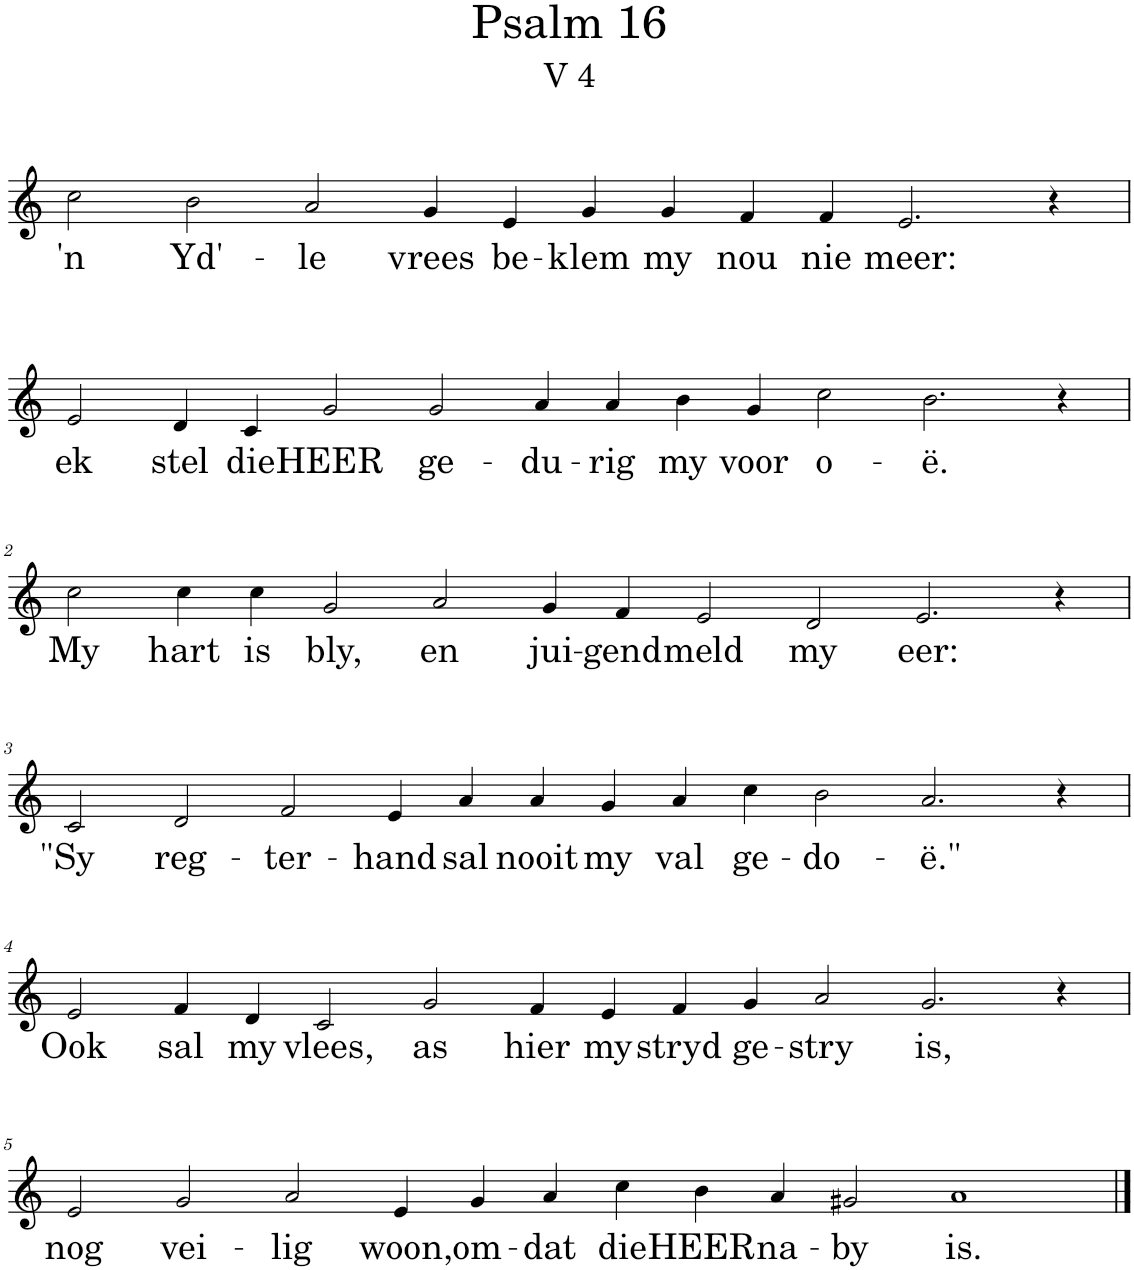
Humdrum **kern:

**kern	**text
*part1	*part1
*staff1	*staff1
*I"Pipe Organ	*
*I'Org.	*
*clefG2	*
*k[]	*
*M18/4	*
=	=
!	!LO:LY:b
2cc\	'n
!	!LO:LY:b
2b\	Yd'-
!	!LO:LY:b
2a/	-le
!	!LO:LY:b
4g/	vrees
!	!LO:LY:b
4e/	be-
!	!LO:LY:b
4g/	-klem
!	!LO:LY:b
4g/	my
!	!LO:LY:b
4f/	nou
!	!LO:LY:b
4f/	nie
!	!LO:LY:b
2.e/	meer:
4r	.
!!LO:LB:g=z
=1	=1
!	!LO:LY:b
2e/	ek
!	!LO:LY:b
4d/	stel
!	!LO:LY:b
4c/	die
!	!LO:LY:b
2g/	HEER
!	!LO:LY:b
2g/	ge-
!	!LO:LY:b
4a/	-du-
!	!LO:LY:b
4a/	-rig
!	!LO:LY:b
4b\	my
!	!LO:LY:b
4g/	voor
!	!LO:LY:b
2cc\	o-
!	!LO:LY:b
2.b\	-ë.
4r	.
!!LO:LB:g=z
=2	=2
!	!LO:LY:b
2cc\	My
!	!LO:LY:b
4cc\	hart
!	!LO:LY:b
4cc\	is
!	!LO:LY:b
2g/	bly,
!	!LO:LY:b
2a/	en
!	!LO:LY:b
4g/	jui-
!	!LO:LY:b
4f/	-gend
!	!LO:LY:b
2e/	meld
!	!LO:LY:b
2d/	my
!	!LO:LY:b
2.e/	eer:
4r	.
!!LO:LB:g=z
=3	=3
!	!LO:LY:b
2c/	"Sy
!	!LO:LY:b
2d/	reg-
!	!LO:LY:b
2f/	-ter-
!	!LO:LY:b
4e/	-hand
!	!LO:LY:b
4a/	sal
!	!LO:LY:b
4a/	nooit
!	!LO:LY:b
4g/	my
!	!LO:LY:b
4a/	val
!	!LO:LY:b
4cc\	ge-
!	!LO:LY:b
2b\	-do-
!	!LO:LY:b
2.a/	-ë."
4r	.
!!LO:LB:g=z
=4	=4
!	!LO:LY:b
2e/	Ook
!	!LO:LY:b
4f/	sal
!	!LO:LY:b
4d/	my
!	!LO:LY:b
2c/	vlees,
!	!LO:LY:b
2g/	as
!	!LO:LY:b
4f/	hier
!	!LO:LY:b
4e/	my
!	!LO:LY:b
4f/	stryd
!	!LO:LY:b
4g/	ge-
!	!LO:LY:b
2a/	-stry
!	!LO:LY:b
2.g/	is,
4r	.
!!LO:LB:g=z
=5	=5
!	!LO:LY:b
2e/	nog
!	!LO:LY:b
2g/	vei-
!	!LO:LY:b
2a/	-lig
!	!LO:LY:b
4e/	woon,
!	!LO:LY:b
4g/	om-
!	!LO:LY:b
4a/	-dat
!	!LO:LY:b
4cc\	die
!	!LO:LY:b
4b\	HEER
!	!LO:LY:b
4a/	na-
!	!LO:LY:b
2g#X/	-by
!	!LO:LY:b
1a	is.
==	==
*-	*-
